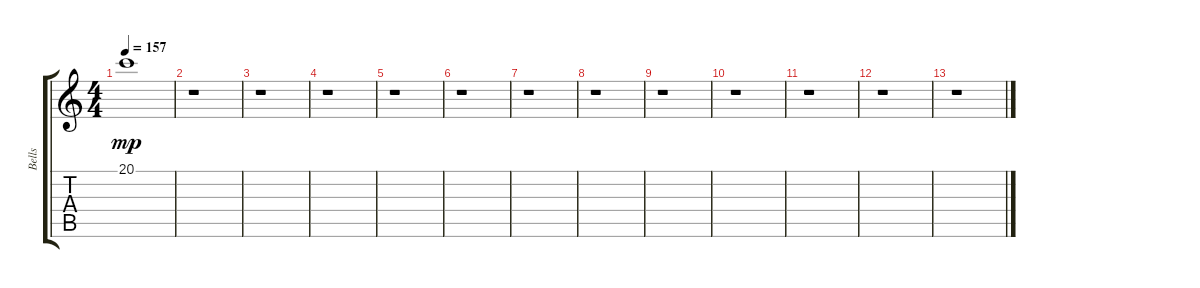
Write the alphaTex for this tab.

\track ("Bells" "Bells") {instrument vibraphone}
\staff {score tabs}
\tuning (E4 B3 G3 D3 A2 E2) {hide}
\ts (4 4)
\tempo 157
\clef g2
\ks c
20.1.1{dy mp} |
r.1 |
r.1 |
r.1 |
r.1 |
r.1 |
r.1 |
r.1 |
r.1 |
r.1 |
r.1 |
r.1 |
r.1
